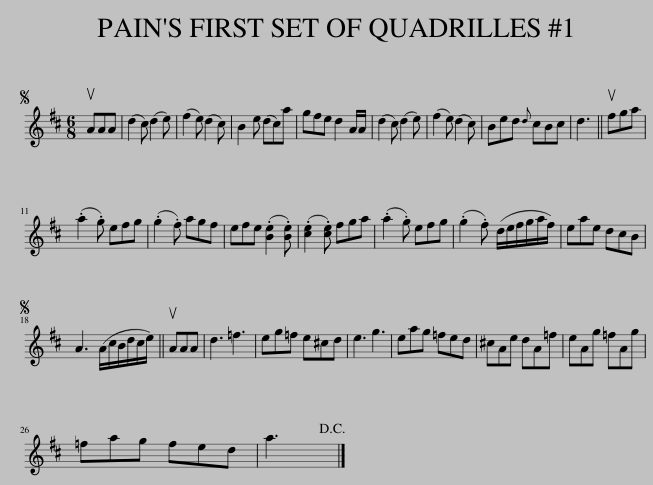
X:1
L:1/8
M:6/8
I:linebreak $
K:D
V:1 treble
V:1
S uAAA | (d2 c) (d2 e) | (f2 e) (d2 c) | B2 e (dc)a | gfe d2 A/A/ | %5
 (d2 c) (d2 e) | (f2 e) (d2 c) | Bed{d} cBc | d3 || ufga |$ %10
 (.a2 .g) efg | (.g2 .f) agf | efe (.[Be]2 .[Be]) | (.[ce]2 .[ce]) fga | (.a2 .g) efg | %15
 (.g2 .f) (d/e/f/g/a/f/) | eae dcB |$S A3 (A/c/B/d/c/e/) || uAAA | d3 =f3 | %20
 eg=f e^cd | e3 g3 | eag =fed | ^cAe dA=f | eAg =fAg |$ %25
 =fag fed | a3!D.C.! |] %27
